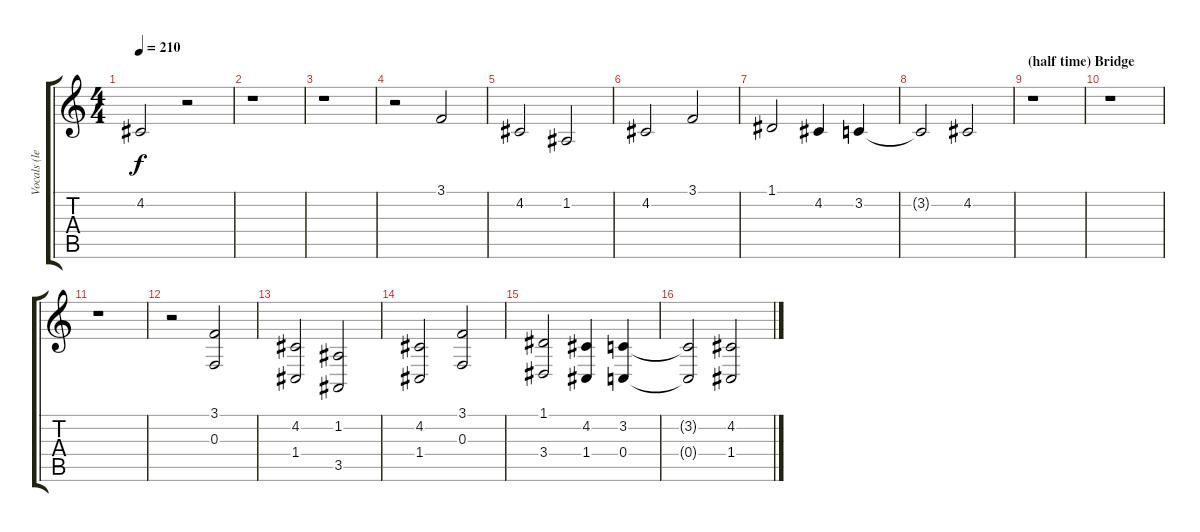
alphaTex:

\track ("Vocals (lead)" "Vocals (le") {instrument stringensemble1}
\staff {score tabs}
\tuning (D4 A3 F3 C3 G2 C2) {hide}
\ts (4 4)
\tempo 210
\clef g2
\ks c
4.2{t}.2{dy f} r.2 |
r.1 |
r.1 |
r.2 3.1.2 |
4.2.2 1.2.2 |
4.2.2 3.1.2 |
1.1.2 4.2.4 3.2.4 |
3.2{t}.2 4.2.2 |
\section ("" "(half time) Bridge")
r.1 |
r.1 |
r.1 |
r.2 (3.1 0.3).2 |
(4.2 1.4).2 (1.2 3.5).2 |
(4.2 1.4).2 (3.1 0.3).2 |
(1.1 3.4).2 (4.2 1.4).4 (3.2 0.4).4 |
(3.2{t} 0.4{t}).2 (4.2 1.4).2
